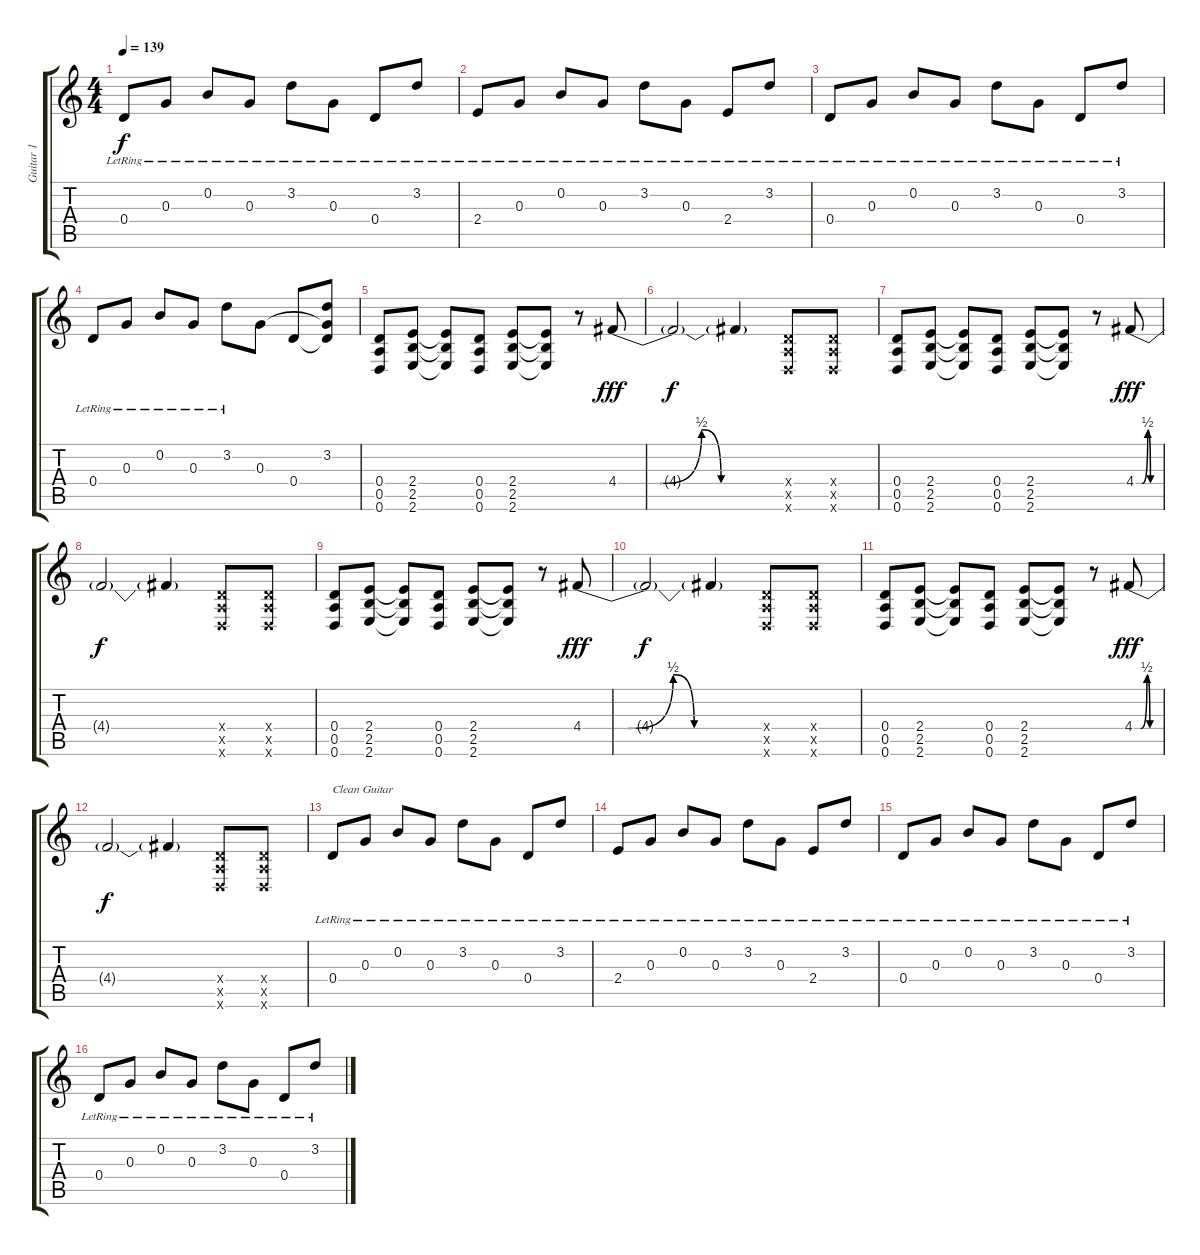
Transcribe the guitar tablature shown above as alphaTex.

\track ("Guitar 1" "Guitar 1") {instrument electricguitarclean}
\staff {score tabs}
\tuning (E4 B3 G3 D3 A2 D2) {hide}
\ts (4 4)
\tempo 139
\clef g2
\ks c
0.4{lr}.8{dy f} 0.3{lr}.8 0.2{lr}.8 0.3{lr}.8 3.2{lr}.8 0.3{lr}.8 0.4{lr}.8 3.2{lr}.8 |
2.4{lr}.8 0.3{lr}.8 0.2{lr}.8 0.3{lr}.8 3.2{lr}.8 0.3{lr}.8 2.4{lr}.8 3.2{lr}.8 |
0.4{lr}.8 0.3{lr}.8 0.2{lr}.8 0.3{lr}.8 3.2{lr}.8 0.3{lr}.8 0.4{lr}.8 3.2{lr}.8 |
0.4{lr}.8 0.3{lr}.8 0.2{lr}.8 0.3{lr}.8 3.2{lr}.8 0.3.8 0.4.8 (3.2 0.3{t} 0.4{t}).8 |
(0.4 0.5 0.6).8{instrument distortionguitar} (2.4 2.5 2.6).8 (2.4{t} 2.5{t} 2.6{t}).8 (0.4 0.5 0.6).8 (2.4 2.5 2.6).8 (2.4{t} 2.5{t} 2.6{t}).8 r.8 4.4{be (custom 0 0 15 0 30 2 37 0 50 0 60 0)}.8{dy fff} |
4.4{t}.2{dy f} 4.4{t}.4 (0.4{x} 0.5{x} 0.6{x}).8 (0.4{x} 0.5{x} 0.6{x}).8 |
(0.4 0.5 0.6).8 (2.4 2.5 2.6).8 (2.4{t} 2.5{t} 2.6{t}).8 (0.4 0.5 0.6).8 (2.4 2.5 2.6).8 (2.4{t} 2.5{t} 2.6{t}).8 r.8 4.4{be (custom 0 0 15 0 30 2 37 0 50 0 60 0)}.8{dy fff} |
4.4{t}.2{dy f} 4.4{t}.4 (0.4{x} 0.5{x} 0.6{x}).8 (0.4{x} 0.5{x} 0.6{x}).8 |
(0.4 0.5 0.6).8 (2.4 2.5 2.6).8 (2.4{t} 2.5{t} 2.6{t}).8 (0.4 0.5 0.6).8 (2.4 2.5 2.6).8 (2.4{t} 2.5{t} 2.6{t}).8 r.8 4.4{be (custom 0 0 15 0 30 2 37 0 50 0 60 0)}.8{dy fff} |
4.4{t}.2{dy f} 4.4{t}.4 (0.4{x} 0.5{x} 0.6{x}).8 (0.4{x} 0.5{x} 0.6{x}).8 |
(0.4 0.5 0.6).8 (2.4 2.5 2.6).8 (2.4{t} 2.5{t} 2.6{t}).8 (0.4 0.5 0.6).8 (2.4 2.5 2.6).8 (2.4{t} 2.5{t} 2.6{t}).8 r.8 4.4{be (custom 0 0 15 0 30 2 37 0 50 0 60 0)}.8{dy fff} |
4.4{t}.2{dy f} 4.4{t}.4 (0.4{x} 0.5{x} 0.6{x}).8 (0.4{x} 0.5{x} 0.6{x}).8 |
0.4{lr}.8{txt "Clean Guitar" instrument electricguitarclean} 0.3{lr}.8 0.2{lr}.8 0.3{lr}.8 3.2{lr}.8 0.3{lr}.8 0.4{lr}.8 3.2{lr}.8 |
2.4{lr}.8 0.3{lr}.8 0.2{lr}.8 0.3{lr}.8 3.2{lr}.8 0.3{lr}.8 2.4{lr}.8 3.2{lr}.8 |
0.4{lr}.8 0.3{lr}.8 0.2{lr}.8 0.3{lr}.8 3.2{lr}.8 0.3{lr}.8 0.4{lr}.8 3.2{lr}.8 |
0.4{lr}.8 0.3{lr}.8 0.2{lr}.8 0.3{lr}.8 3.2{lr}.8 0.3{lr}.8 0.4{lr}.8 3.2{lr}.8
